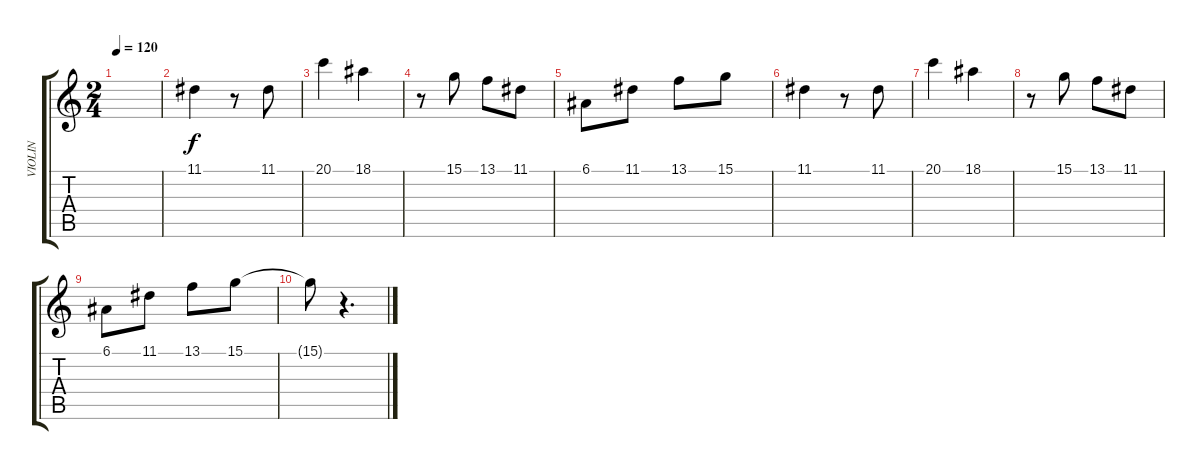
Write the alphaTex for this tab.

\track ("VIOLIN" "VIOLIN") {instrument lead2sawtooth}
\staff {score tabs}
\tuning (E4 B3 G3 D3 A2 E2) {hide}
\ts (2 4)
\tempo 120
\clef g2
\ks c
|
11.1.4 r.8 11.1.8 |
20.1.4 18.1.4 |
r.8 15.1.8 13.1.8 11.1.8 |
6.1.8 11.1.8 13.1.8 15.1.8 |
11.1.4 r.8 11.1.8 |
20.1.4 18.1.4 |
r.8 15.1.8 13.1.8 11.1.8 |
6.1.8 11.1.8 13.1.8 15.1.8 |
15.1{t}.8 r.4{d}
